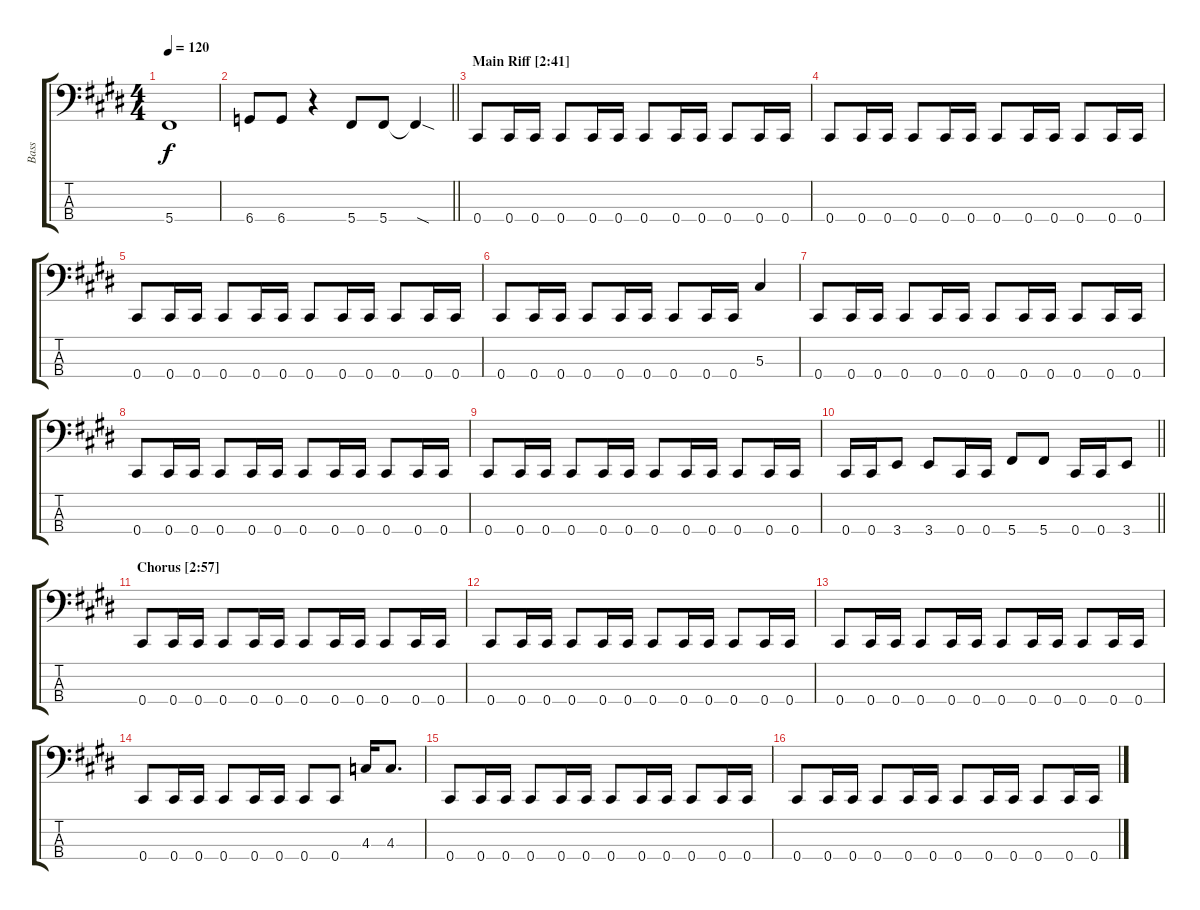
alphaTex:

\track ("Bass" "Bass") {instrument electricbassfinger}
\staff {score tabs}
\tuning (Gb2 Db2 Ab1 Db1) {hide}
\ts (4 4)
\tempo 120
\clef f4
\ks c#minor
5.4.1{dy f} |
\barLineRight lightlight
6.4.8 6.4.8 r.4 5.4.8 5.4.8 5.4{sod t}.4 |
\section ("" "Main Riff [2:41]")
0.4.8 0.4.16 0.4.16 0.4.8 0.4.16 0.4.16 0.4.8 0.4.16 0.4.16 0.4.8 0.4.16 0.4.16 |
0.4.8 0.4.16 0.4.16 0.4.8 0.4.16 0.4.16 0.4.8 0.4.16 0.4.16 0.4.8 0.4.16 0.4.16 |
0.4.8 0.4.16 0.4.16 0.4.8 0.4.16 0.4.16 0.4.8 0.4.16 0.4.16 0.4.8 0.4.16 0.4.16 |
0.4.8 0.4.16 0.4.16 0.4.8 0.4.16 0.4.16 0.4.8 0.4.16 0.4.16 5.3.4 |
0.4.8 0.4.16 0.4.16 0.4.8 0.4.16 0.4.16 0.4.8 0.4.16 0.4.16 0.4.8 0.4.16 0.4.16 |
0.4.8 0.4.16 0.4.16 0.4.8 0.4.16 0.4.16 0.4.8 0.4.16 0.4.16 0.4.8 0.4.16 0.4.16 |
0.4.8 0.4.16 0.4.16 0.4.8 0.4.16 0.4.16 0.4.8 0.4.16 0.4.16 0.4.8 0.4.16 0.4.16 |
\barLineRight lightlight
0.4.16 0.4.16 3.4.8 3.4.8 0.4.16 0.4.16 5.4.8 5.4.8 0.4.16 0.4.16 3.4.8 |
\section ("" "Chorus [2:57]")
0.4.8 0.4.16 0.4.16 0.4.8 0.4.16 0.4.16 0.4.8 0.4.16 0.4.16 0.4.8 0.4.16 0.4.16 |
0.4.8 0.4.16 0.4.16 0.4.8 0.4.16 0.4.16 0.4.8 0.4.16 0.4.16 0.4.8 0.4.16 0.4.16 |
0.4.8 0.4.16 0.4.16 0.4.8 0.4.16 0.4.16 0.4.8 0.4.16 0.4.16 0.4.8 0.4.16 0.4.16 |
0.4.8 0.4.16 0.4.16 0.4.8 0.4.16 0.4.16 0.4.8 0.4.8 4.3.16 4.3.8{d} |
0.4.8 0.4.16 0.4.16 0.4.8 0.4.16 0.4.16 0.4.8 0.4.16 0.4.16 0.4.8 0.4.16 0.4.16 |
0.4.8 0.4.16 0.4.16 0.4.8 0.4.16 0.4.16 0.4.8 0.4.16 0.4.16 0.4.8 0.4.16 0.4.16
